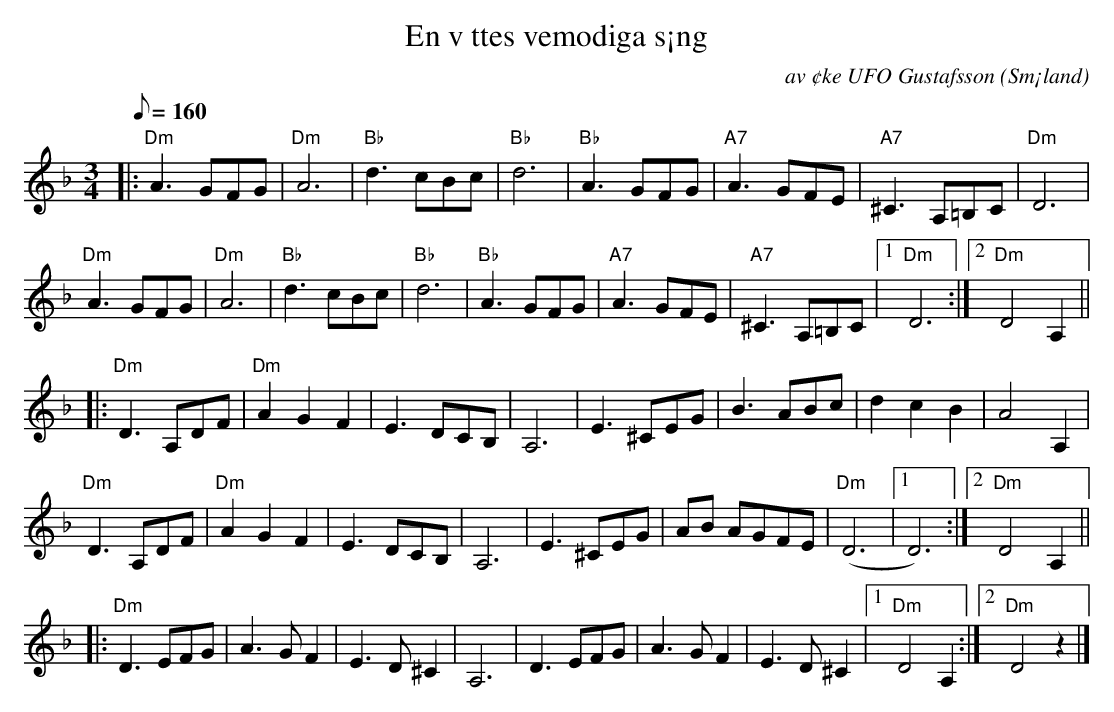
X:1
T:En v ttes vemodiga s¡ng
C:av ¢ke UFO Gustafsson
O:Sm¡land
M:3/4
L:1/8
Q:160
K:F
|: "Dm"A3 GFG | "Dm"A6 | "Bb"d3 cBc | "Bb"d6 | "Bb"A3 GFG | "A7"A3 GFE | "A7"^C3 A,=B,C | "Dm"D6 |
   "Dm"A3 GFG | "Dm"A6 | "Bb"d3 cBc | "Bb"d6 | "Bb"A3 GFG | "A7"A3 GFE | "A7"^C3 A,=B,C |1 "Dm"D6 :|2 "Dm"D4 A,2 ||
|: "Dm"D3 A,DF | "Dm"A2 G2 F2 | E3 DCB, | A,6 | E3 ^CEG | B3 ABc | d2 c2 B2 | A4 A,2 |
   "Dm"D3 A,DF | "Dm"A2 G2 F2 | E3 DCB, | A,6 | E3 ^CEG | AB AGFE | ("Dm"D6 |1 D6) :|2 "Dm"D4 A,2 ||
|: "Dm"D3 EFG | A3 G F2 | E3 D ^C2 | A,6 | D3 EFG | A3 G F2 | E3 D ^C2 |1 "Dm"D4 A,2 :|2 "Dm"D4 z2 |]
